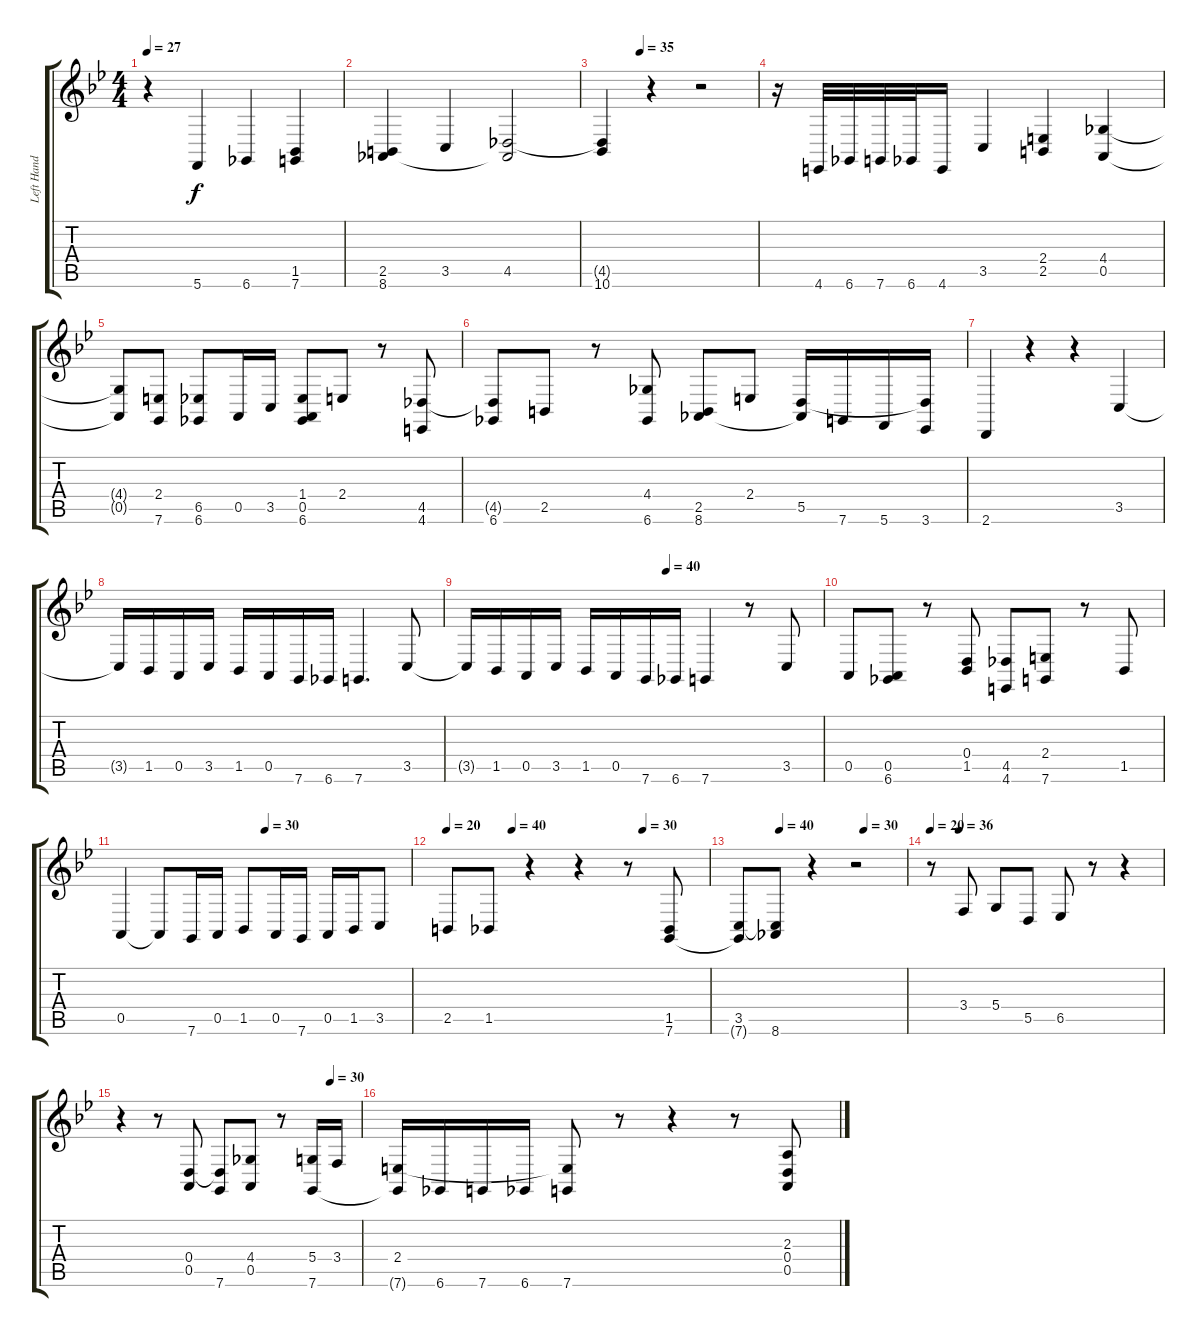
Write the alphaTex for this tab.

\track ("Left Hand" "Left Hand") {instrument churchorgan}
\staff {score tabs}
\tuning (E4 B3 G3 D3 A2 C2) {hide}
\ts (4 4)
\tempo 27
\clef g2
\ks gminor
r.4{dy f} 5.6.4{volume 14} 6.6.4 (1.5 7.6).4 |
(2.5 8.6).4 3.5.4 (4.5 8.6{t}).2 |
\tempo (35 0.25)
(4.5{t} 10.6).4 r.4 r.2 |
r.16{volume 16} 4.6.32 6.6.32 7.6.32 6.6.32 4.6.16 3.5.4 (2.4 2.5).4 (4.4 0.5).4 |
(4.4{t} 0.5{t}).8 (2.4 7.6).8 (6.5 6.6).8 0.5.16 3.5.16 (1.4 0.5 6.6).8 2.4.8 r.8 (4.5 4.6).8 |
(4.5{t} 6.6).8 2.5.8 r.8 (4.4 6.6).8 (2.5 8.6).8 2.4.8 (5.5 8.6{t}).16 7.6.16 5.6.16 (5.5{t} 3.6).16 |
2.6.4 r.4 r.4 3.5.4 |
3.5{t}.16 1.5.16 0.5.16 3.5.16 1.5.16 0.5.16 7.6.16 6.6.16 7.6.4{d} 3.5.8 |
\tempo (40 0.5625)
3.5{t}.16 1.5.16 0.5.16 3.5.16 1.5.16 0.5.16 7.6.16 6.6.16 7.6.4 r.8 3.5.8 |
0.5.8 (0.5 6.6).8 r.8 (0.4 1.5).8 (4.5 4.6).8 (2.4 7.6).8 r.8 1.5.8 |
\tempo (30 0.5)
0.5.4 0.5{t}.8 7.6.16 0.5.16 1.5.8 0.5.16 7.6.16 0.5.16 1.5.16 3.5.8 |
\tempo 20
\tempo (40 0.25)
\tempo (30 0.75)
2.5.8 1.5.8 r.4 r.4 r.8 (1.5 7.6).8 |
\tempo (40 0.25)
\tempo (30 0.75)
(3.5 7.6{t}).8 (3.5{t} 8.6).8 r.4 r.2 |
\tempo 20
\tempo (36 0.125)
r.8 3.4.8 5.4.8 5.5.8 6.5.8 r.8 r.4 |
\tempo (30 0.875)
r.4 r.8 (0.4 0.5).8 (0.4{t} 7.6).8 (4.4 0.5).8 r.8 (5.4 7.6).16 3.4.16 |
(2.4 7.6{t}).16 6.6.16 7.6.16 6.6.16 (2.4{t} 7.6).8 r.8 r.4 r.8 (2.3 0.4 0.5).8
